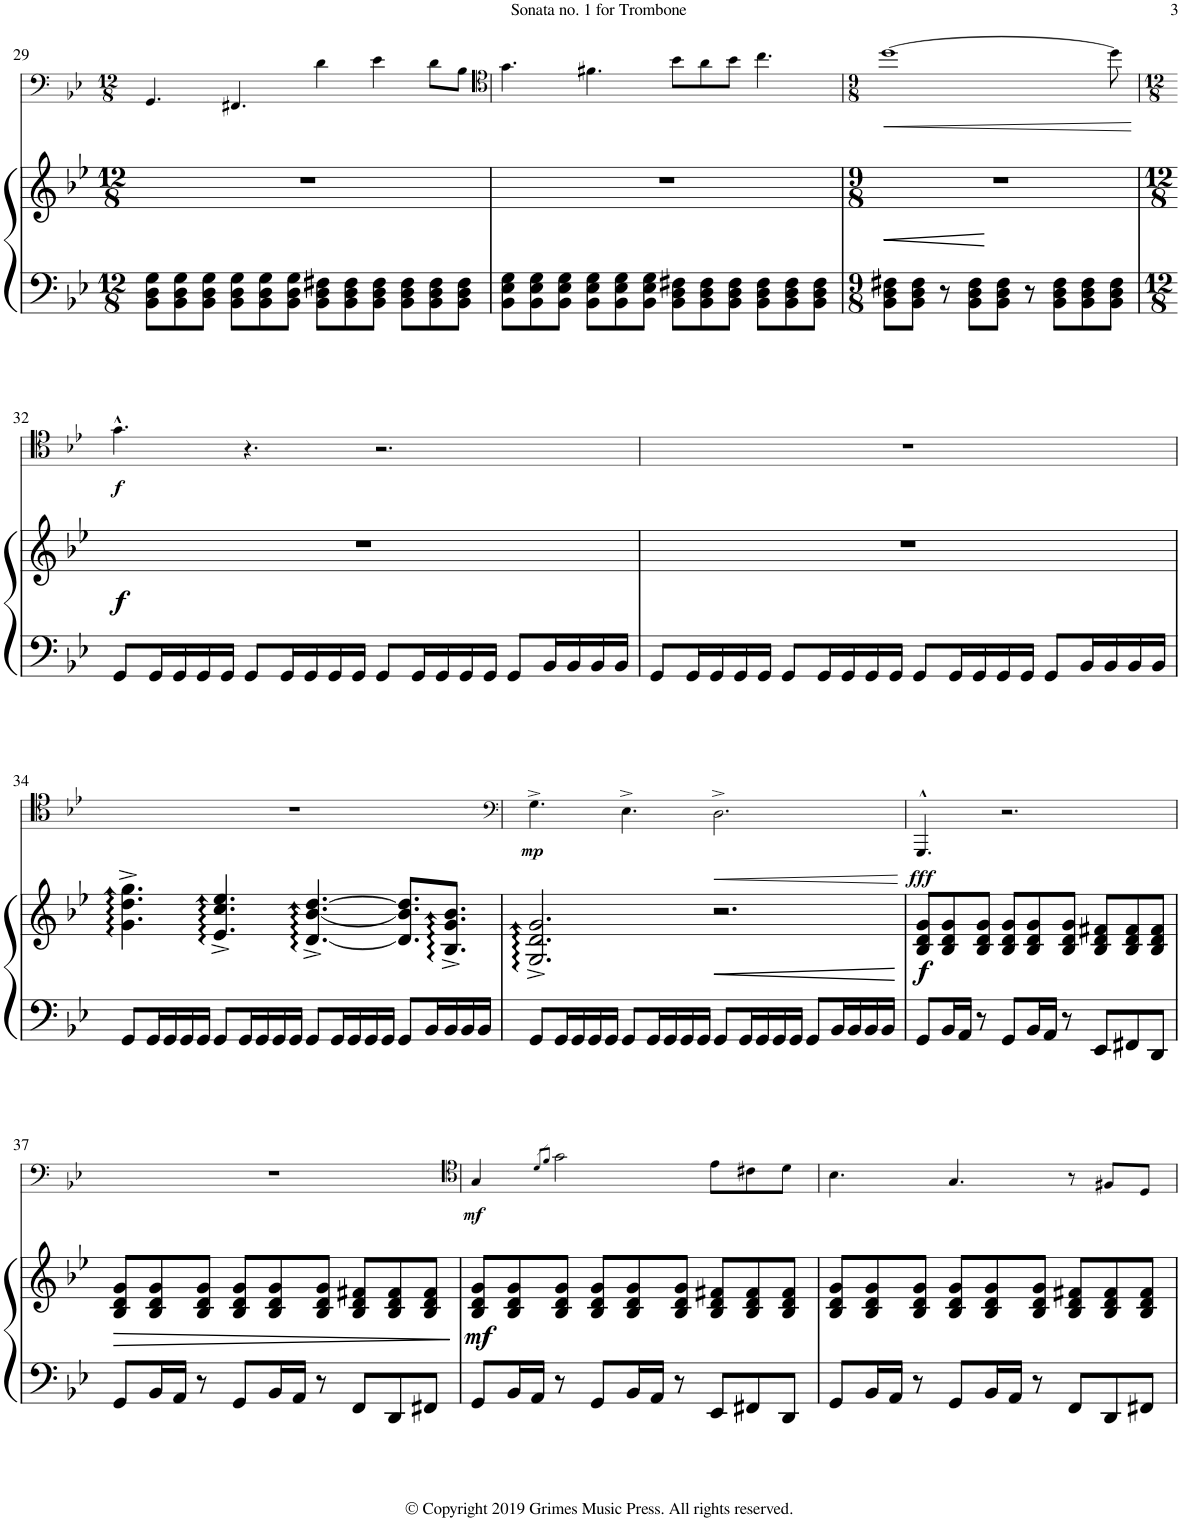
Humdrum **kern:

**kern	**kern	**dynam	**kern	**dynam
*part2	*part2	*part2	*part1	*part1
*staff3	*staff2	*staff2/3	*staff1	*staff1
*I"PIANO	*	*	*I"Trombone	*
*I'Pno	*	*	*I'Trb	*
!!LO:PB:g=z
*clefF4	*clefG2	*	*clefF4	*
*k[b-e-]	*k[b-e-]	*	*k[b-e-]	*
*M12/8	*M12/8	*	*M12/8	*
=29	=29	=29	=29	=29
8BB-\ 8D\ 8G\L	1.r	.	4.GG/	.
8BB-\ 8D\ 8G\	.	.	.	.
8BB-\ 8D\ 8G\J	.	.	.	.
8BB-\ 8D\ 8G\L	.	.	4.FF#X/	.
8BB-\ 8D\ 8G\	.	.	.	.
8BB-\ 8D\ 8G\J	.	.	.	.
8BB-\ 8D\ 8F#X\L	.	.	4d\	.
8BB-\ 8D\ 8F#\	.	.	.	.
8BB-\ 8D\ 8F#\J	.	.	4e-\	.
8BB-\ 8D\ 8F#\L	.	.	.	.
8BB-\ 8D\ 8F#\	.	.	8d\L	.
8BB-\ 8D\ 8F#\J	.	.	8B-\J	.
=30	=30	=30	=30	=30
*	*	*	*clefC4	*
8BB-\ 8E-\ 8G\L	1.r	.	4.g\	.
8BB-\ 8E-\ 8G\	.	.	.	.
8BB-\ 8E-\ 8G\J	.	.	.	.
8BB-\ 8E-\ 8G\L	.	.	4.f#X\	.
8BB-\ 8E-\ 8G\	.	.	.	.
8BB-\ 8E-\ 8G\J	.	.	.	.
8BB-\ 8D\ 8F#X\L	.	.	8b-\L	.
8BB-\ 8D\ 8F#\	.	.	8a\	.
8BB-\ 8D\ 8F#\J	.	.	8b-\J	.
8BB-\ 8D\ 8F#\L	.	.	4.cc\	.
8BB-\ 8D\ 8F#\	.	.	.	.
8BB-\ 8D\ 8F#\J	.	.	.	.
=31	=31	=31	=31	=31
*M9/8	*M9/8	*	*M9/8	*
!	!	!LO:HP:b	!	!LO:HP:b
8BB-\ 8D\ 8F#X\L	8%9r	<	[1dd	<
8BB-\ 8D\ 8F#\J	.	.	.	.
8r	.	.	.	.
8BB-\ 8D\ 8F#\L	.	.	.	.
8BB-\ 8D\ 8F#\J	.	.	.	.
8r	.	.	.	.
8BB-\ 8D\ 8F#\L	.	.	.	.
8BB-\ 8D\ 8F#\	.	.	.	.
8BB-\ 8D\ 8F#\J	.	.	8dd\]	.
.	.	[	.	[
!!LO:LB:g=z
=32	=32	=32	=32	=32
*M12/8	*M12/8	*	*M12/8	*
!	!	!LO:DY:b	!	!LO:DY:b
8GG/L	1.r	f	4.g^^\	f
16GG/L	.	.	.	.
16GG/	.	.	.	.
16GG/	.	.	.	.
16GG/JJ	.	.	.	.
8GG/L	.	.	4.r	.
16GG/L	.	.	.	.
16GG/	.	.	.	.
16GG/	.	.	.	.
16GG/JJ	.	.	.	.
8GG/L	.	.	2.r	.
16GG/L	.	.	.	.
16GG/	.	.	.	.
16GG/	.	.	.	.
16GG/JJ	.	.	.	.
8GG/L	.	.	.	.
16BB-/L	.	.	.	.
16BB-/	.	.	.	.
16BB-/	.	.	.	.
16BB-/JJ	.	.	.	.
=33	=33	=33	=33	=33
8GG/L	1.r	.	1.r	.
16GG/L	.	.	.	.
16GG/	.	.	.	.
16GG/	.	.	.	.
16GG/JJ	.	.	.	.
8GG/L	.	.	.	.
16GG/L	.	.	.	.
16GG/	.	.	.	.
16GG/	.	.	.	.
16GG/JJ	.	.	.	.
8GG/L	.	.	.	.
16GG/L	.	.	.	.
16GG/	.	.	.	.
16GG/	.	.	.	.
16GG/JJ	.	.	.	.
8GG/L	.	.	.	.
16BB-/L	.	.	.	.
16BB-/	.	.	.	.
16BB-/	.	.	.	.
16BB-/JJ	.	.	.	.
!!LO:LB:g=z
=34	=34	=34	=34	=34
8GG/L	4.g\::^ 4.dd\::^ 4.gg\::^	.	1.r	.
16GG/L	.	.	.	.
16GG/	.	.	.	.
16GG/	.	.	.	.
16GG/JJ	.	.	.	.
8GG/L	4.e-/::^ 4.cc/::^ 4.ee-/::^	.	.	.
16GG/L	.	.	.	.
16GG/	.	.	.	.
16GG/	.	.	.	.
16GG/JJ	.	.	.	.
8GG/L	[4.d/::^ [4.b-/::^ [4.dd/::^	.	.	.
16GG/L	.	.	.	.
16GG/	.	.	.	.
16GG/	.	.	.	.
16GG/JJ	.	.	.	.
8GG/L	8.d/] 8.b-/] 8.dd/]L	.	.	.
16BB-/L	.	.	.	.
16BB-/	8.B-/::^ 8.g/::^ 8.b-/::^J	.	.	.
16BB-/	.	.	.	.
16BB-/JJ	.	.	.	.
=35	=35	=35	=35	=35
*	*	*	*clefF4	*
!	!	!	!	!LO:DY:b
8GG/L	2.G/::^ 2.d/::^ 2.g/::^	.	4.G^\	mp
16GG/L	.	.	.	.
16GG/	.	.	.	.
16GG/	.	.	.	.
16GG/JJ	.	.	.	.
8GG/L	.	.	4.E-^\	.
16GG/L	.	.	.	.
16GG/	.	.	.	.
16GG/	.	.	.	.
16GG/JJ	.	.	.	.
!	!	!LO:HP:b	!	!LO:HP:b
8GG/L	2.r	<	2.D^\	<
16GG/L	.	.	.	.
16GG/	.	.	.	.
16GG/	.	.	.	.
16GG/JJ	.	.	.	.
8GG/L	.	.	.	.
16BB-/L	.	.	.	.
16BB-/	.	.	.	.
16BB-/	.	.	.	.
16BB-/JJ	.	.	.	.
.	.	[	.	[
=36	=36	=36	=36	=36
*M9/8	*M9/8	*	*M9/8	*
!	!	!LO:DY:b	!	!LO:DY:b
8GG/L	8B-/ 8d/ 8g/L	f	4.GGG^^/	fff
16BB-/L	8B-/ 8d/ 8g/	.	.	.
16AA/JJ	.	.	.	.
8r	8B-/ 8d/ 8g/J	.	.	.
8GG/L	8B-/ 8d/ 8g/L	.	2.r	.
16BB-/L	8B-/ 8d/ 8g/	.	.	.
16AA/JJ	.	.	.	.
8r	8B-/ 8d/ 8g/J	.	.	.
8EE-/L	8B-/ 8d/ 8f#X/L	.	.	.
8FF#X/	8B-/ 8d/ 8f#/	.	.	.
8DD/J	8B-/ 8d/ 8f#/J	.	.	.
!!LO:LB:g=z
=37	=37	=37	=37	=37
!	!	!LO:HP:b	!	!
8GG/L	8B-/ 8d/ 8g/L	>	8%9r	.
16BB-/L	8B-/ 8d/ 8g/	.	.	.
16AA/JJ	.	.	.	.
8r	8B-/ 8d/ 8g/J	.	.	.
8GG/L	8B-/ 8d/ 8g/L	.	.	.
16BB-/L	8B-/ 8d/ 8g/	.	.	.
16AA/JJ	.	.	.	.
8r	8B-/ 8d/ 8g/J	.	.	.
8FF/L	8B-/ 8d/ 8f#X/L	.	.	.
8DD/	8B-/ 8d/ 8f#/	.	.	.
8FF#X/J	8B-/ 8d/ 8f#/J	.	.	.
.	.	]	.	.
=38	=38	=38	=38	=38
*	*	*	*clefC4	*
!	!	!LO:DY:b	!	!LO:DY:b
8GG/L	8B-/ 8d/ 8g/L	mf	4G/	mf
16BB-/L	8B-/ 8d/ 8g/	.	.	.
16AA/JJ	.	.	.	.
.	.	.	8qd/L	.
.	.	.	8qf/J	.
8r	8B-/ 8d/ 8g/J	.	2g\	.
8GG/L	8B-/ 8d/ 8g/L	.	.	.
16BB-/L	8B-/ 8d/ 8g/	.	.	.
16AA/JJ	.	.	.	.
8r	8B-/ 8d/ 8g/J	.	.	.
8EE-/L	8B-/ 8d/ 8f#X/L	.	8e-\L	.
8FF#X/	8B-/ 8d/ 8f#/	.	8c#X\	.
8DD/J	8B-/ 8d/ 8f#/J	.	8d\J	.
=39	=39	=39	=39	=39
8GG/L	8B-/ 8d/ 8g/L	.	4.B-\	.
16BB-/L	8B-/ 8d/ 8g/	.	.	.
16AA/JJ	.	.	.	.
8r	8B-/ 8d/ 8g/J	.	.	.
8GG/L	8B-/ 8d/ 8g/L	.	4.G/	.
16BB-/L	8B-/ 8d/ 8g/	.	.	.
16AA/JJ	.	.	.	.
8r	8B-/ 8d/ 8g/J	.	.	.
8FF/L	8B-/ 8d/ 8f#X/L	.	8r	.
8DD/	8B-/ 8d/ 8f#/	.	8F#X/L	.
8FF#X/J	8B-/ 8d/ 8f#/J	.	8D/J	.
=	=	=	=	=
*-	*-	*-	*-	*-
